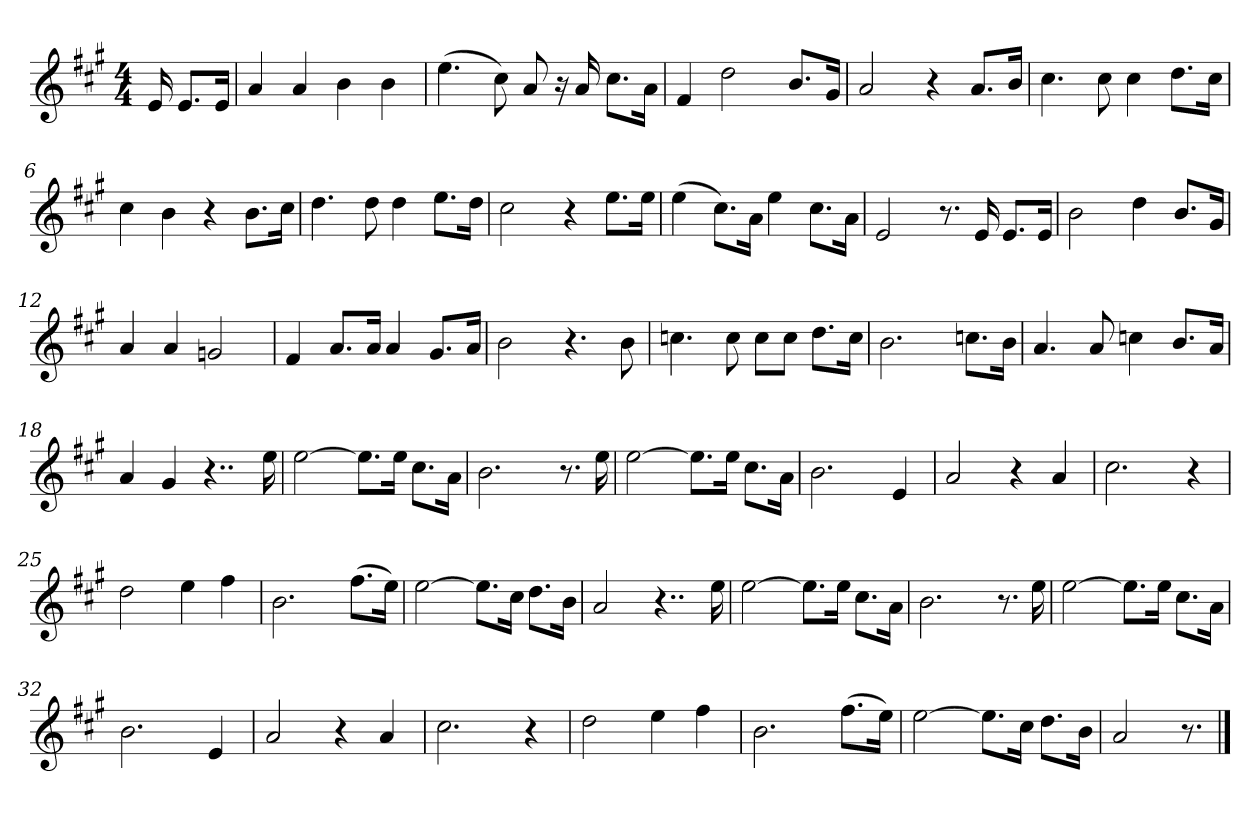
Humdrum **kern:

**kern
*part1
*staff1
*k[f#c#g#]
*M4/4
*MM120
=
16e
8.eL
16eJk
=1
4a
4a
4b
4b
=2
(4.ee
8cc#)
8a
16r
16a
8.cc#L
16aJk
=3
4f#
2dd
8.bL
16g#Jk
=4
2a
4r
8.aL
16bJk
=5
4.cc#
8cc#
4cc#
8.ddL
16cc#Jk
=6
4cc#
4b
4r
8.bL
16cc#Jk
=7
4.dd
8dd
4dd
8.eeL
16ddJk
=8
2cc#
4r
8.eeL
16eeJk
=9
(4ee
8.cc#L)
16aJk
4ee
8.cc#L
16aJk
=10
2e
8.r
16e
8.eL
16eJk
=11
2b
4dd
8.bL
16g#Jk
=12
4a
4a
2gn
=13
4f#
8.aL
16aJk
4a
8.g#L
16aJk
=14
2b
4.r
8b
=15
4.ccn
8cc
8ccL
8ccJ
8.ddL
16ccJk
=16
2.b
8.ccnL
16bJk
=17
4.a
8a
4ccn
8.bL
16aJk
=18
4a
4g#
4..r
16ee
=19
[2ee
8.eeL]
16eeJk
8.cc#L
16aJk
=20
2.b
8.r
16ee
=21
[2ee
8.eeL]
16eeJk
8.cc#L
16aJk
=22
2.b
4e
=23
2a
4r
4a
=24
2.cc#
4r
=25
2dd
4ee
4ff#
=26
2.b
(8.ff#L
16eeJk)
=27
[2ee
8.eeL]
16cc#Jk
8.ddL
16bJk
=28
2a
4..r
16ee
=29
[2ee
8.eeL]
16eeJk
8.cc#L
16aJk
=30
2.b
8.r
16ee
=31
[2ee
8.eeL]
16eeJk
8.cc#L
16aJk
=32
2.b
4e
=33
2a
4r
4a
=34
2.cc#
4r
=35
2dd
4ee
4ff#
=36
2.b
(8.ff#L
16eeJk)
=37
[2ee
8.eeL]
16cc#Jk
8.ddL
16bJk
=38
2a
8.r
==
*-
